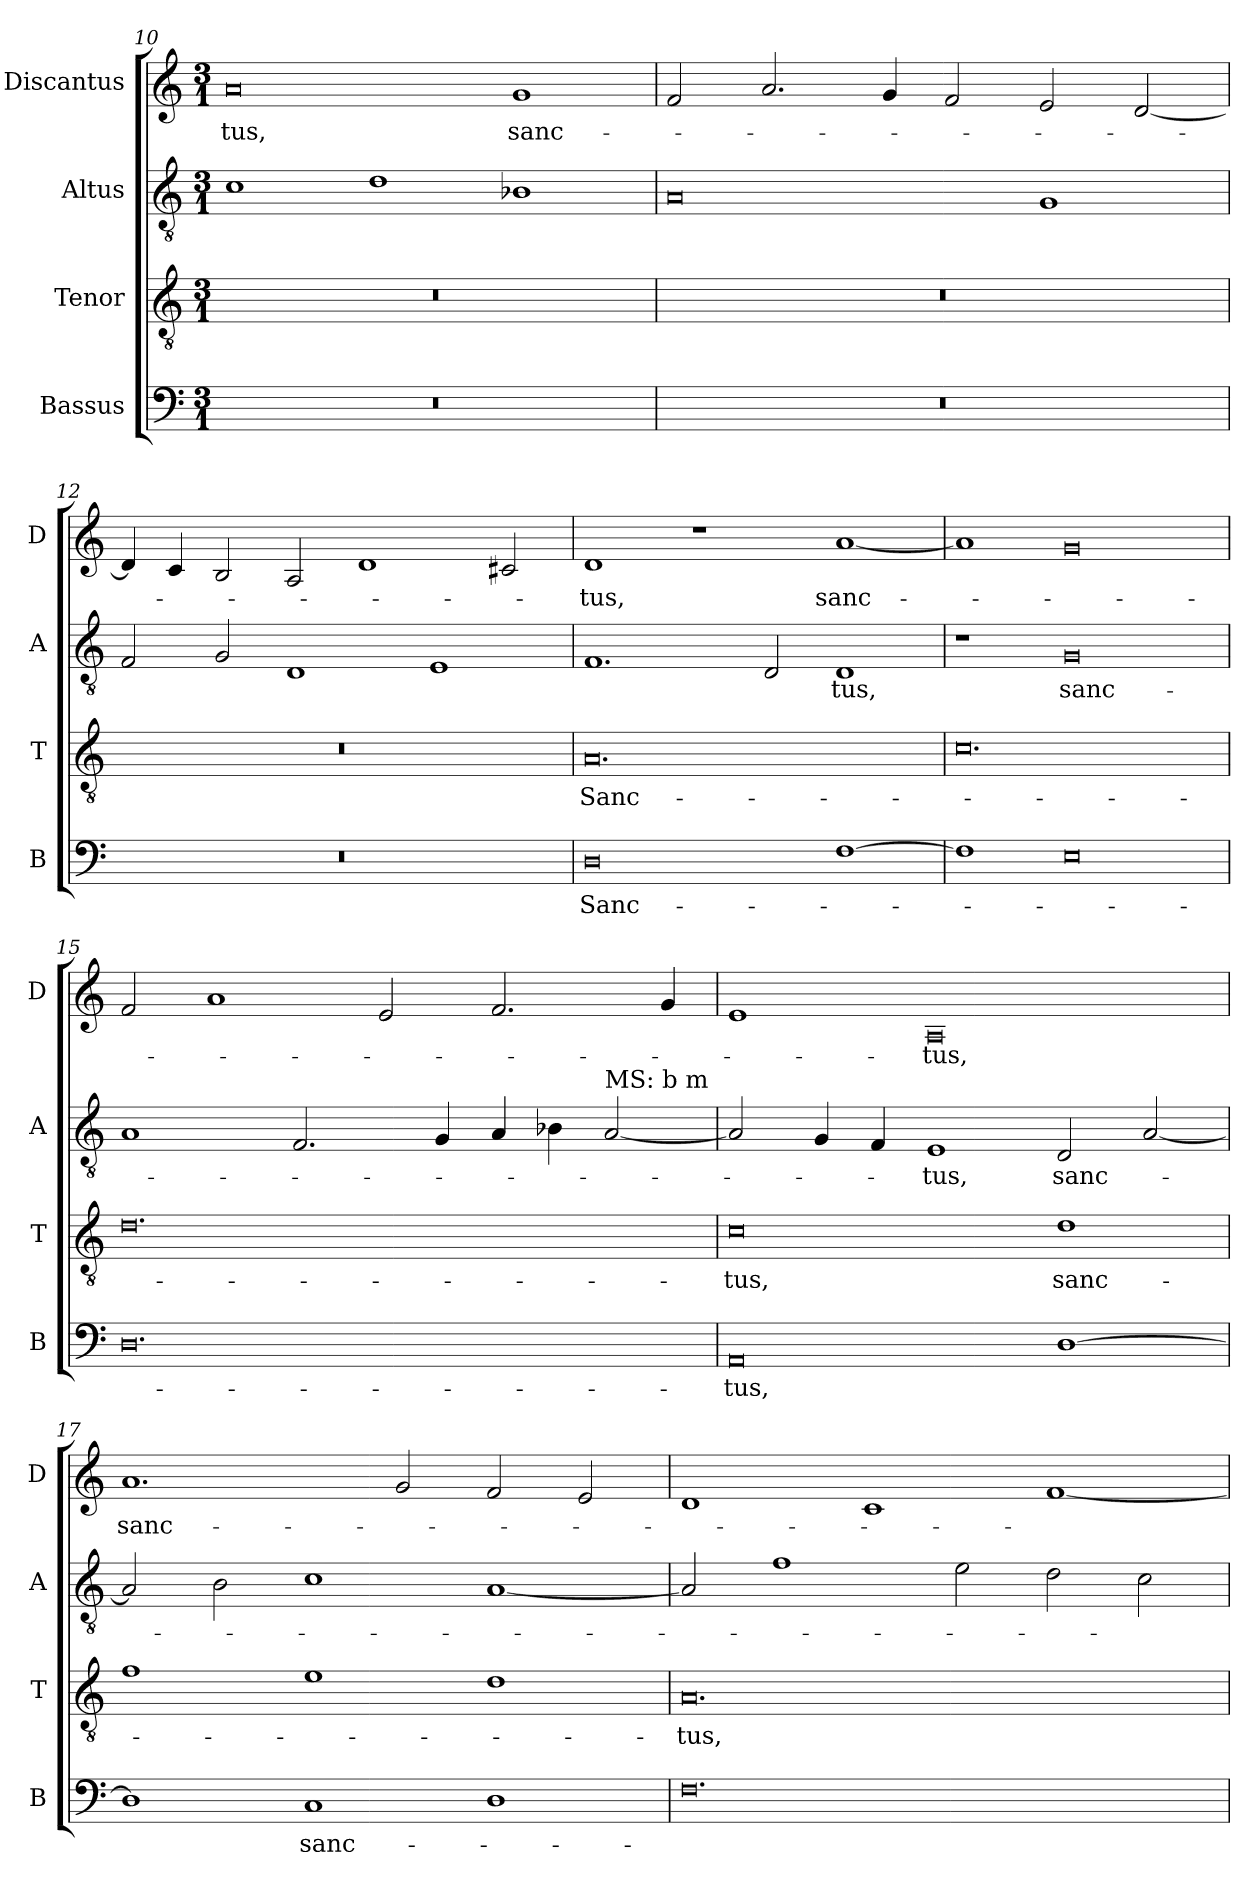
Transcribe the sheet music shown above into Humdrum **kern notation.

**kern	**text	**kern	**text	**kern	**text	**kern	**text
*part4	*part4	*part3	*part3	*part2	*part2	*part1	*part1
*staff4	*staff4	*staff3	*staff3	*staff2	*staff2	*staff1	*staff1
*I"Bassus	*	*I"Tenor	*	*I"Altus	*	*I"Discantus	*
*I'B	*	*I'T	*	*I'A	*	*I'D	*
*clefF4	*	*clefGv2	*	*clefGv2	*	*clefG2	*
*k[]	*	*k[]	*	*k[]	*	*k[]	*
*M3/1	*	*M3/1	*	*M3/1	*	*M3/1	*
=10	=10	=10	=10	=10	=10	=10	=10
0.r	.	0.r	.	1c	.	0a	-tus,
.	.	.	.	1d	.	.	.
.	.	.	.	1B-X	.	1g	sanc-
=11	=11	=11	=11	=11	=11	=11	=11
0.r	.	0.r	.	0A	.	2f	.
.	.	.	.	.	.	2.a	.
.	.	.	.	.	.	4g	.
.	.	.	.	.	.	2f	.
.	.	.	.	1G	.	2e	.
.	.	.	.	.	.	[2d	.
=12	=12	=12	=12	=12	=12	=12	=12
0.r	.	0.r	.	2F	.	4d]	.
.	.	.	.	.	.	4c	.
.	.	.	.	2G	.	2B	.
.	.	.	.	1D	.	2A	.
.	.	.	.	.	.	1d	.
.	.	.	.	1E	.	.	.
.	.	.	.	.	.	2c#X	.
=13	=13	=13	=13	=13	=13	=13	=13
0D	Sanc-	0.A	Sanc-	1.F	.	1d	-tus,
.	.	.	.	.	.	1r	.
.	.	.	.	2D	.	.	.
[1F	.	.	.	1D	-tus,	[1a	sanc-
=14	=14	=14	=14	=14	=14	=14	=14
1F]	.	0.c	.	1r	.	1a]	.
0E	.	.	.	0G	sanc-	0g	.
=15	=15	=15	=15	=15	=15	=15	=15
0.D	.	0.d	.	1A	.	2f	.
.	.	.	.	.	.	1a	.
.	.	.	.	2.F	.	.	.
.	.	.	.	.	.	2e	.
.	.	.	.	4G	.	.	.
.	.	.	.	4A	.	2.f	.
.	.	.	.	4B-X	.	.	.
!	!	!	!	!LO:TX:a:t=MS&colon; b m	!	!	!
.	.	.	.	[2A	.	.	.
.	.	.	.	.	.	4g	.
=16	=16	=16	=16	=16	=16	=16	=16
0AA	-tus,	0c	-tus,	2A]	.	1e	.
.	.	.	.	4G	.	.	.
.	.	.	.	4F	.	.	.
.	.	.	.	1E	-tus,	0A	-tus,
[1D	.	1d	sanc-	2D	sanc-	.	.
.	.	.	.	[2A	.	.	.
=17	=17	=17	=17	=17	=17	=17	=17
1D]	.	1f	.	2A]	.	1.a	sanc-
.	.	.	.	2B	.	.	.
1C	sanc-	1e	.	1c	.	.	.
.	.	.	.	.	.	2g	.
1D	.	1d	.	[1A	.	2f	.
.	.	.	.	.	.	2e	.
=18	=18	=18	=18	=18	=18	=18	=18
0.F	.	0.A	tus,	2A]	.	1d	.
.	.	.	.	1f	.	.	.
.	.	.	.	.	.	1c	.
.	.	.	.	2e	.	.	.
.	.	.	.	2d	.	[1f	.
.	.	.	.	2c	.	.	.
=	=	=	=	=	=	=	=
*-	*-	*-	*-	*-	*-	*-	*-
